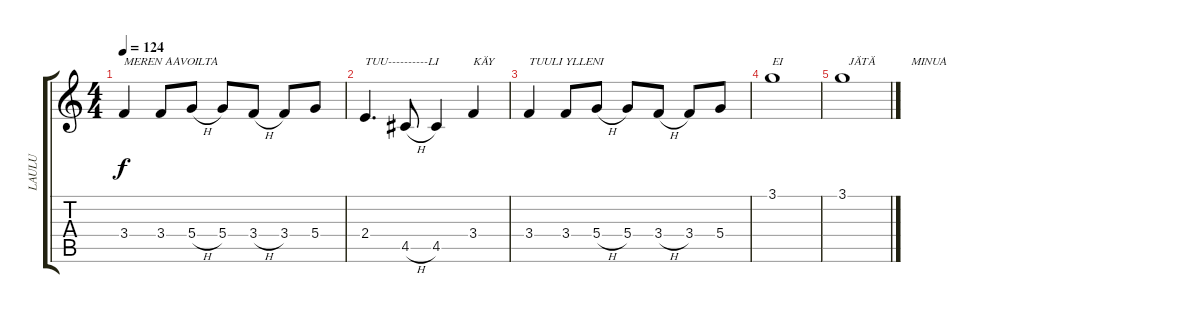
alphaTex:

\track ("LAULU" "LAULU") {instrument electricguitarjazz}
\staff {score tabs}
\tuning (E4 B3 G3 D3 A2 E2) {hide}
\ts (4 4)
\tempo 124
\clef g2
\ks c
3.4.4{txt "MEREN AAVOILTA" dy f} 3.4.8 5.4{h}.8 5.4.8 3.4{h}.8 3.4.8 5.4.8 |
2.4.4{d txt "TUU----------LI"} 4.5{h}.8 4.5.4 3.4.4{txt "KÄY"} |
3.4.4{txt "TUULI YLLENI    "} 3.4.8 5.4{h}.8 5.4.8 3.4{h}.8 3.4.8 5.4.8 |
3.1.1{txt "EI                      JÄTÄ"} |
3.1.1{txt "                       MINUA"}
